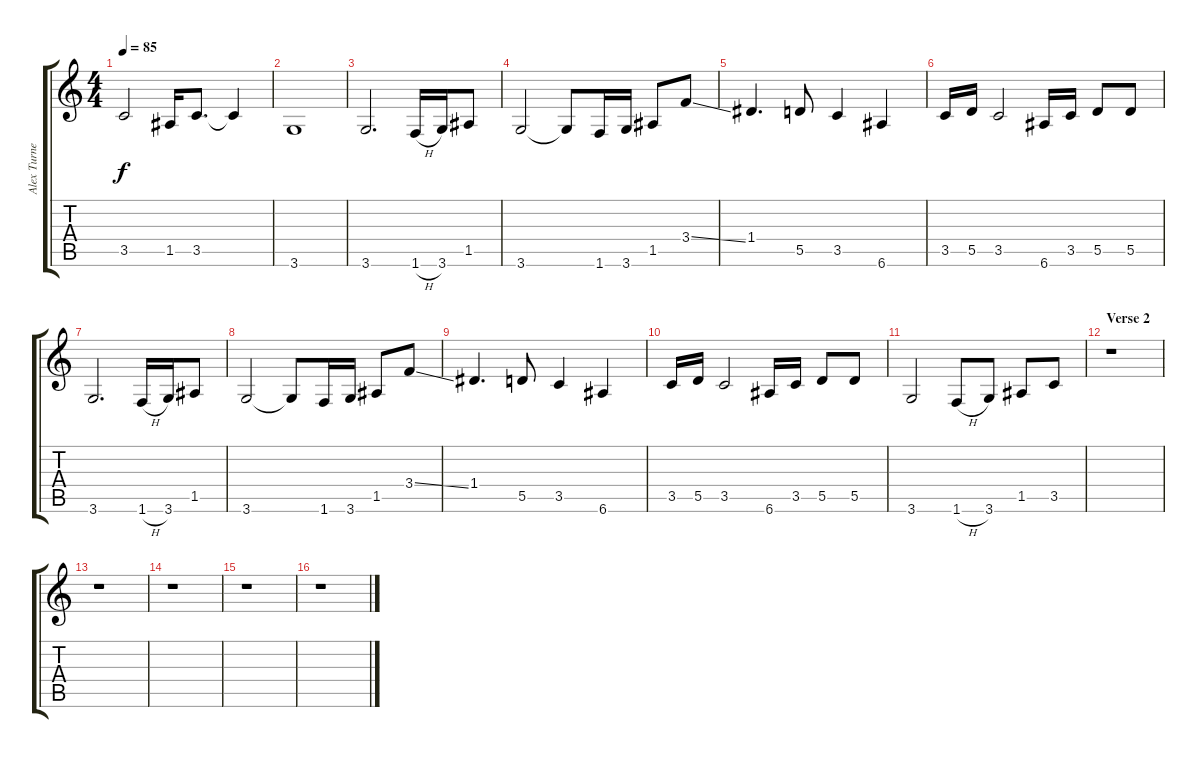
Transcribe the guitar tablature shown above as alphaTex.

\track ("Alex Turner - Rhythm Guitar" "Alex Turne") {instrument distortionguitar}
\staff {score tabs}
\tuning (E4 B3 G3 D3 A2 E2) {hide}
\ts (4 4)
\tempo 85
\clef g2
\ks c
3.5.2{dy f} 1.5.16 3.5.8{d} 3.5{t}.4 |
3.6.1 |
3.6.2{d} 1.6{h}.16 3.6.16 1.5.8 |
3.6.2 3.6{t}.8 1.6.16 3.6.16 1.5.8 3.4{ss}.8 |
1.4.4{d} 5.5.8 3.5.4 6.6.4 |
3.5.16 5.5.16 3.5.2 6.6.16 3.5.16 5.5.8 5.5.8 |
3.6.2{d} 1.6{h}.16 3.6.16 1.5.8 |
3.6.2 3.6{t}.8 1.6.16 3.6.16 1.5.8 3.4{ss}.8 |
1.4.4{d} 5.5.8 3.5.4 6.6.4 |
3.5.16 5.5.16 3.5.2 6.6.16 3.5.16 5.5.8 5.5.8 |
3.6.2 1.6{h}.8 3.6.8 1.5.8 3.5.8 |
\section ("" "Verse 2")
r.1 |
r.1 |
r.1 |
r.1 |
r.1
